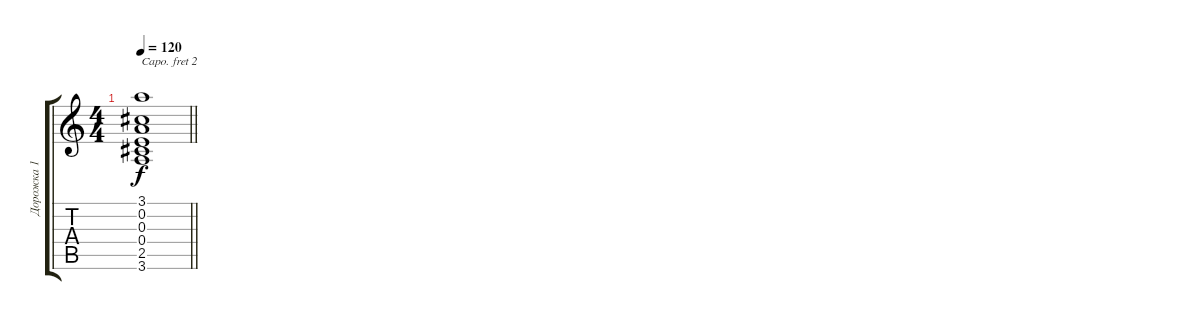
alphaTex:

\track ("Дорожка 1" "Дорожка 1") {instrument acousticguitarsteel}
\staff {score tabs}
\capo 2
\tuning (E4 B3 G3 D3 A2 E2) {hide}
\ts (4 4)
\tempo 120
\clef g2
\barLineRight lightlight
\ks c
(3.1{t} 0.2{t} 0.3{t} 0.4{t} 2.5{t} 3.6{t}).1{dy f}
